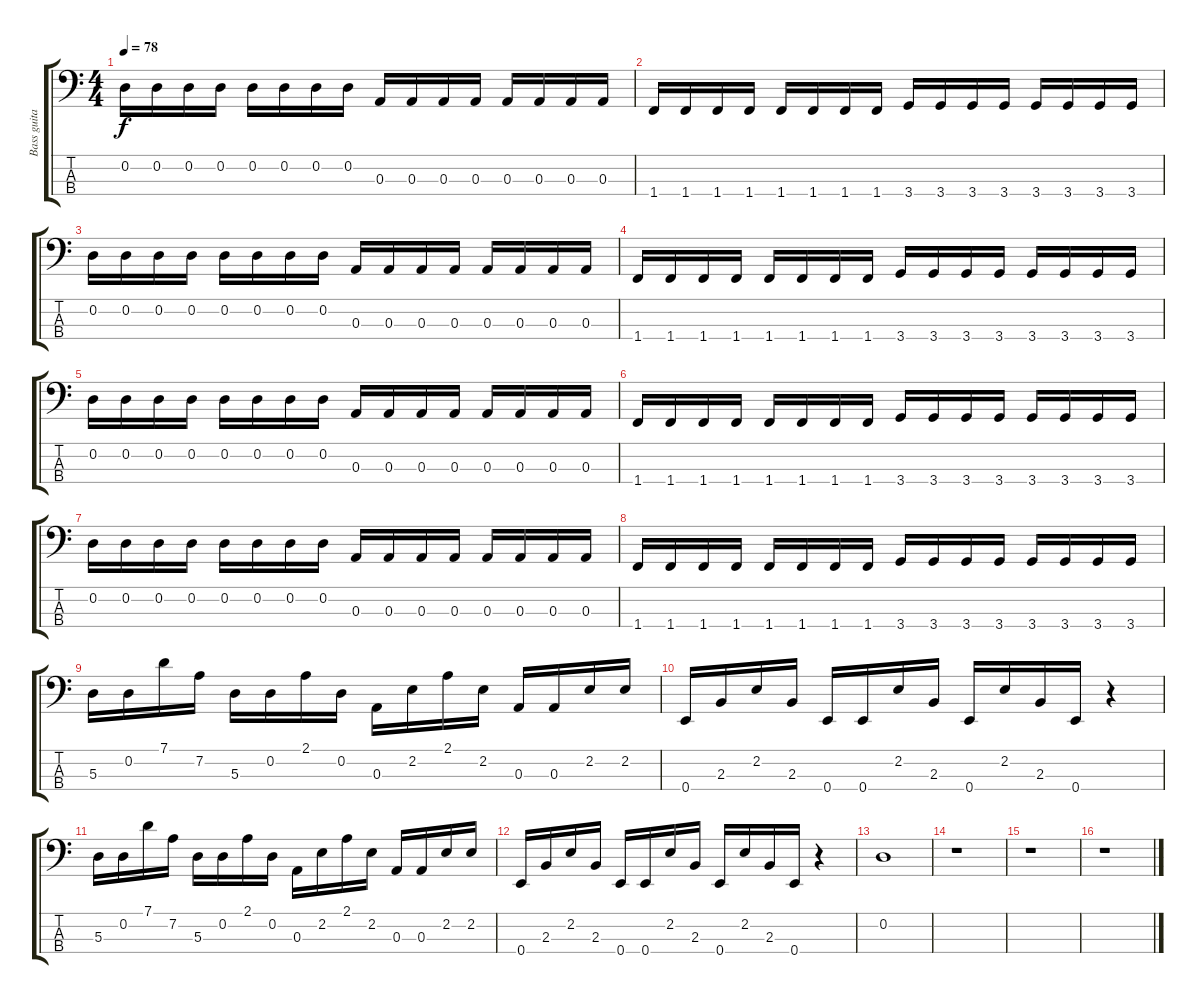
\track ("Bass guitar" "Bass guita") {instrument electricbassfinger}
\staff {score tabs}
\tuning (G2 D2 A1 E1) {hide}
\ts (4 4)
\tempo 78
\clef f4
\ks c
0.2.16{dy f} 0.2.16 0.2.16 0.2.16 0.2.16 0.2.16 0.2.16 0.2.16 0.3.16 0.3.16 0.3.16 0.3.16 0.3.16 0.3.16 0.3.16 0.3.16 |
1.4.16 1.4.16 1.4.16 1.4.16 1.4.16 1.4.16 1.4.16 1.4.16 3.4.16 3.4.16 3.4.16 3.4.16 3.4.16 3.4.16 3.4.16 3.4.16 |
0.2.16 0.2.16 0.2.16 0.2.16 0.2.16 0.2.16 0.2.16 0.2.16 0.3.16 0.3.16 0.3.16 0.3.16 0.3.16 0.3.16 0.3.16 0.3.16 |
1.4.16 1.4.16 1.4.16 1.4.16 1.4.16 1.4.16 1.4.16 1.4.16 3.4.16 3.4.16 3.4.16 3.4.16 3.4.16 3.4.16 3.4.16 3.4.16 |
0.2.16 0.2.16 0.2.16 0.2.16 0.2.16 0.2.16 0.2.16 0.2.16 0.3.16 0.3.16 0.3.16 0.3.16 0.3.16 0.3.16 0.3.16 0.3.16 |
1.4.16 1.4.16 1.4.16 1.4.16 1.4.16 1.4.16 1.4.16 1.4.16 3.4.16 3.4.16 3.4.16 3.4.16 3.4.16 3.4.16 3.4.16 3.4.16 |
0.2.16 0.2.16 0.2.16 0.2.16 0.2.16 0.2.16 0.2.16 0.2.16 0.3.16 0.3.16 0.3.16 0.3.16 0.3.16 0.3.16 0.3.16 0.3.16 |
1.4.16 1.4.16 1.4.16 1.4.16 1.4.16 1.4.16 1.4.16 1.4.16 3.4.16 3.4.16 3.4.16 3.4.16 3.4.16 3.4.16 3.4.16 3.4.16 |
5.3.16 0.2.16 7.1.16 7.2.16 5.3.16 0.2.16 2.1.16 0.2.16 0.3.16 2.2.16 2.1.16 2.2.16 0.3.16 0.3.16 2.2.16 2.2.16 |
0.4.16 2.3.16 2.2.16 2.3.16 0.4.16 0.4.16 2.2.16 2.3.16 0.4.16 2.2.16 2.3.16 0.4.16 r.4 |
5.3.16 0.2.16 7.1.16 7.2.16 5.3.16 0.2.16 2.1.16 0.2.16 0.3.16 2.2.16 2.1.16 2.2.16 0.3.16 0.3.16 2.2.16 2.2.16 |
0.4.16 2.3.16 2.2.16 2.3.16 0.4.16 0.4.16 2.2.16 2.3.16 0.4.16 2.2.16 2.3.16 0.4.16 r.4 |
0.2.1 |
r.1 |
r.1 |
r.1
